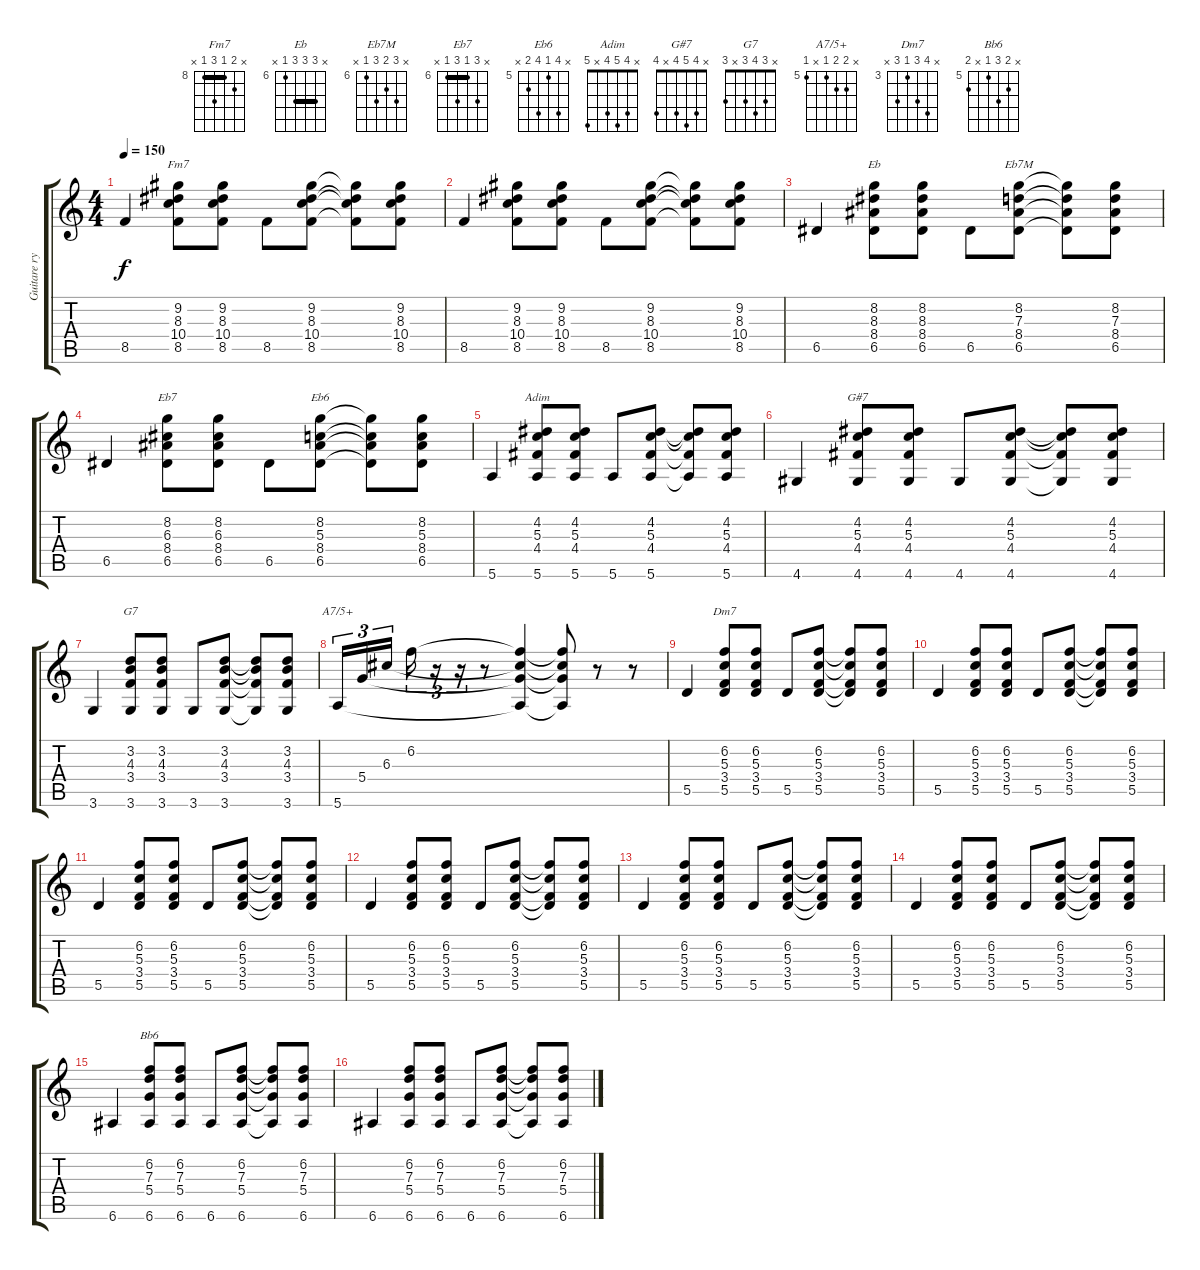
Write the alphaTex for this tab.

\track ("Guitare rythmique" "Guitare ry") {instrument acousticguitarnylon}
\staff {score tabs}
\tuning (E4 B3 G3 D3 A2 E2) {hide}
\chord ("Fm7" x 9 8 10 8 x) {firstfret 8 barre 8}
\chord ("Eb" x 8 8 8 6 x) {firstfret 6 barre 8}
\chord ("Eb7M" x 8 7 8 6 x) {firstfret 6}
\chord ("Eb7" x 8 6 8 6 x) {firstfret 6 barre 6}
\chord ("Eb6" x 8 5 8 6 x) {firstfret 5}
\chord ("Adim" x 4 5 4 x 5)
\chord ("G#7" x 4 5 4 x 4)
\chord ("G7" x 3 4 3 x 3)
\chord ("A7/5+" x 6 6 5 x 5) {firstfret 5}
\chord ("Dm7" x 6 5 3 5 x) {firstfret 3}
\chord ("Bb6" x 6 7 5 x 6) {firstfret 5}
\ts (4 4)
\tempo 150
\clef g2
\ks c
8.5.4{dy f} (9.2 8.3 10.4 8.5).8{ch "Fm7"} (9.2 8.3 10.4 8.5).8 8.5.8 (9.2 8.3 10.4 8.5).8 (9.2{t} 8.3{t} 10.4{t} 8.5{t}).8 (9.2 8.3 10.4 8.5).8 |
8.5.4 (9.2 8.3 10.4 8.5).8 (9.2 8.3 10.4 8.5).8 8.5.8 (9.2 8.3 10.4 8.5).8 (9.2{t} 8.3{t} 10.4{t} 8.5{t}).8 (9.2 8.3 10.4 8.5).8 |
6.5.4 (8.2 8.3 8.4 6.5).8{ch "Eb"} (8.2 8.3 8.4 6.5).8 6.5.8 (8.2 7.3 8.4 6.5).8{ch "Eb7M"} (8.2{t} 7.3{t} 8.4{t} 6.5{t}).8 (8.2 7.3 8.4 6.5).8 |
6.5.4 (8.2 6.3 8.4 6.5).8{ch "Eb7"} (8.2 6.3 8.4 6.5).8 6.5.8 (8.2 5.3 8.4 6.5).8{ch "Eb6"} (8.2{t} 5.3{t} 8.4{t} 6.5{t}).8 (8.2 5.3 8.4 6.5).8 |
5.6.4 (4.2 5.3 4.4 5.6).8{ch "Adim"} (4.2 5.3 4.4 5.6).8 5.6.8 (4.2 5.3 4.4 5.6).8 (4.2{t} 5.3{t} 4.4{t} 5.6{t}).8 (4.2 5.3 4.4 5.6).8 |
4.6.4 (4.2 5.3 4.4 4.6).8{ch "G#7"} (4.2 5.3 4.4 4.6).8 4.6.8 (4.2 5.3 4.4 4.6).8 (4.2{t} 5.3{t} 4.4{t} 4.6{t}).8 (4.2 5.3 4.4 4.6).8 |
3.6.4 (3.2 4.3 3.4 3.6).8{ch "G7"} (3.2 4.3 3.4 3.6).8 3.6.8 (3.2 4.3 3.4 3.6).8 (3.2{t} 4.3{t} 3.4{t} 3.6{t}).8 (3.2 4.3 3.4 3.6).8 |
5.6.16{tu (3 2) ch "A7/5+"} 5.4.16{tu (3 2)} 6.3.16{tu (3 2)} 6.2.16{tu (3 2)} r.16{tu (3 2)} r.16{tu (3 2)} r.8 (6.2{t} 6.3{t} 5.4{t} 5.6{t}).4 (6.2{t} 6.3{t} 5.4{t} 5.6{t}).8 r.8 r.8 |
5.5.4 (6.2 5.3 3.4 5.5).8{ch "Dm7"} (6.2 5.3 3.4 5.5).8 5.5.8 (6.2 5.3 3.4 5.5).8 (6.2{t} 5.3{t} 3.4{t} 5.5{t}).8 (6.2 5.3 3.4 5.5).8 |
5.5.4 (6.2 5.3 3.4 5.5).8 (6.2 5.3 3.4 5.5).8 5.5.8 (6.2 5.3 3.4 5.5).8 (6.2{t} 5.3{t} 3.4{t} 5.5{t}).8 (6.2 5.3 3.4 5.5).8 |
5.5.4 (6.2 5.3 3.4 5.5).8 (6.2 5.3 3.4 5.5).8 5.5.8 (6.2 5.3 3.4 5.5).8 (6.2{t} 5.3{t} 3.4{t} 5.5{t}).8 (6.2 5.3 3.4 5.5).8 |
5.5.4 (6.2 5.3 3.4 5.5).8 (6.2 5.3 3.4 5.5).8 5.5.8 (6.2 5.3 3.4 5.5).8 (6.2{t} 5.3{t} 3.4{t} 5.5{t}).8 (6.2 5.3 3.4 5.5).8 |
5.5.4 (6.2 5.3 3.4 5.5).8 (6.2 5.3 3.4 5.5).8 5.5.8 (6.2 5.3 3.4 5.5).8 (6.2{t} 5.3{t} 3.4{t} 5.5{t}).8 (6.2 5.3 3.4 5.5).8 |
5.5.4 (6.2 5.3 3.4 5.5).8 (6.2 5.3 3.4 5.5).8 5.5.8 (6.2 5.3 3.4 5.5).8 (6.2{t} 5.3{t} 3.4{t} 5.5{t}).8 (6.2 5.3 3.4 5.5).8 |
6.6.4 (6.2 7.3 5.4 6.6).8{ch "Bb6"} (6.2 7.3 5.4 6.6).8 6.6.8 (6.2 7.3 5.4 6.6).8 (6.2{t} 7.3{t} 5.4{t} 6.6{t}).8 (6.2 7.3 5.4 6.6).8 |
6.6.4 (6.2 7.3 5.4 6.6).8 (6.2 7.3 5.4 6.6).8 6.6.8 (6.2 7.3 5.4 6.6).8 (6.2{t} 7.3{t} 5.4{t} 6.6{t}).8 (6.2 7.3 5.4 6.6).8
